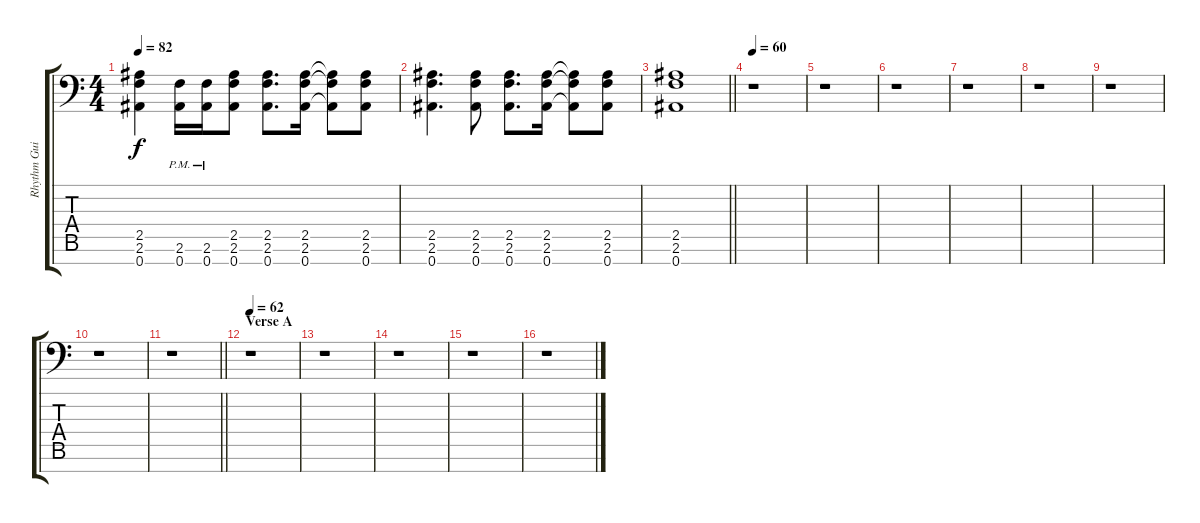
\track ("Rhythm Guitar" "Rhythm Gui") {instrument distortionguitar}
\staff {score tabs}
\tuning (Eb4 Bb3 Gb3 Db3 Ab2 Eb2 Bb1) {hide}
\ts (4 4)
\tempo 82
\clef f4
\ks c
(2.5 2.6 0.7).4{dy f} (2.6{pm} 0.7{pm}).16 (2.6{pm} 0.7{pm}).16 (2.5 2.6 0.7).8 (2.5 2.6 0.7).8{d} (2.5 2.6 0.7).16 (2.5{t} 2.6{t} 0.7{t}).8 (2.5 2.6 0.7).8 |
(2.5 2.6 0.7).4{d} (2.5 2.6 0.7).8 (2.5 2.6 0.7).8{d} (2.5 2.6 0.7).16 (2.5{t} 2.6{t} 0.7{t}).8 (2.5 2.6 0.7).8 |
\barLineRight lightlight
(2.5 2.6 0.7).1 |
\section ("" "")
\tempo 60
r.1 |
r.1 |
r.1 |
r.1 |
r.1 |
r.1 |
r.1 |
\barLineRight lightlight
r.1 |
\section ("" "Verse A")
\tempo 62
r.1 |
r.1 |
r.1 |
r.1 |
r.1
